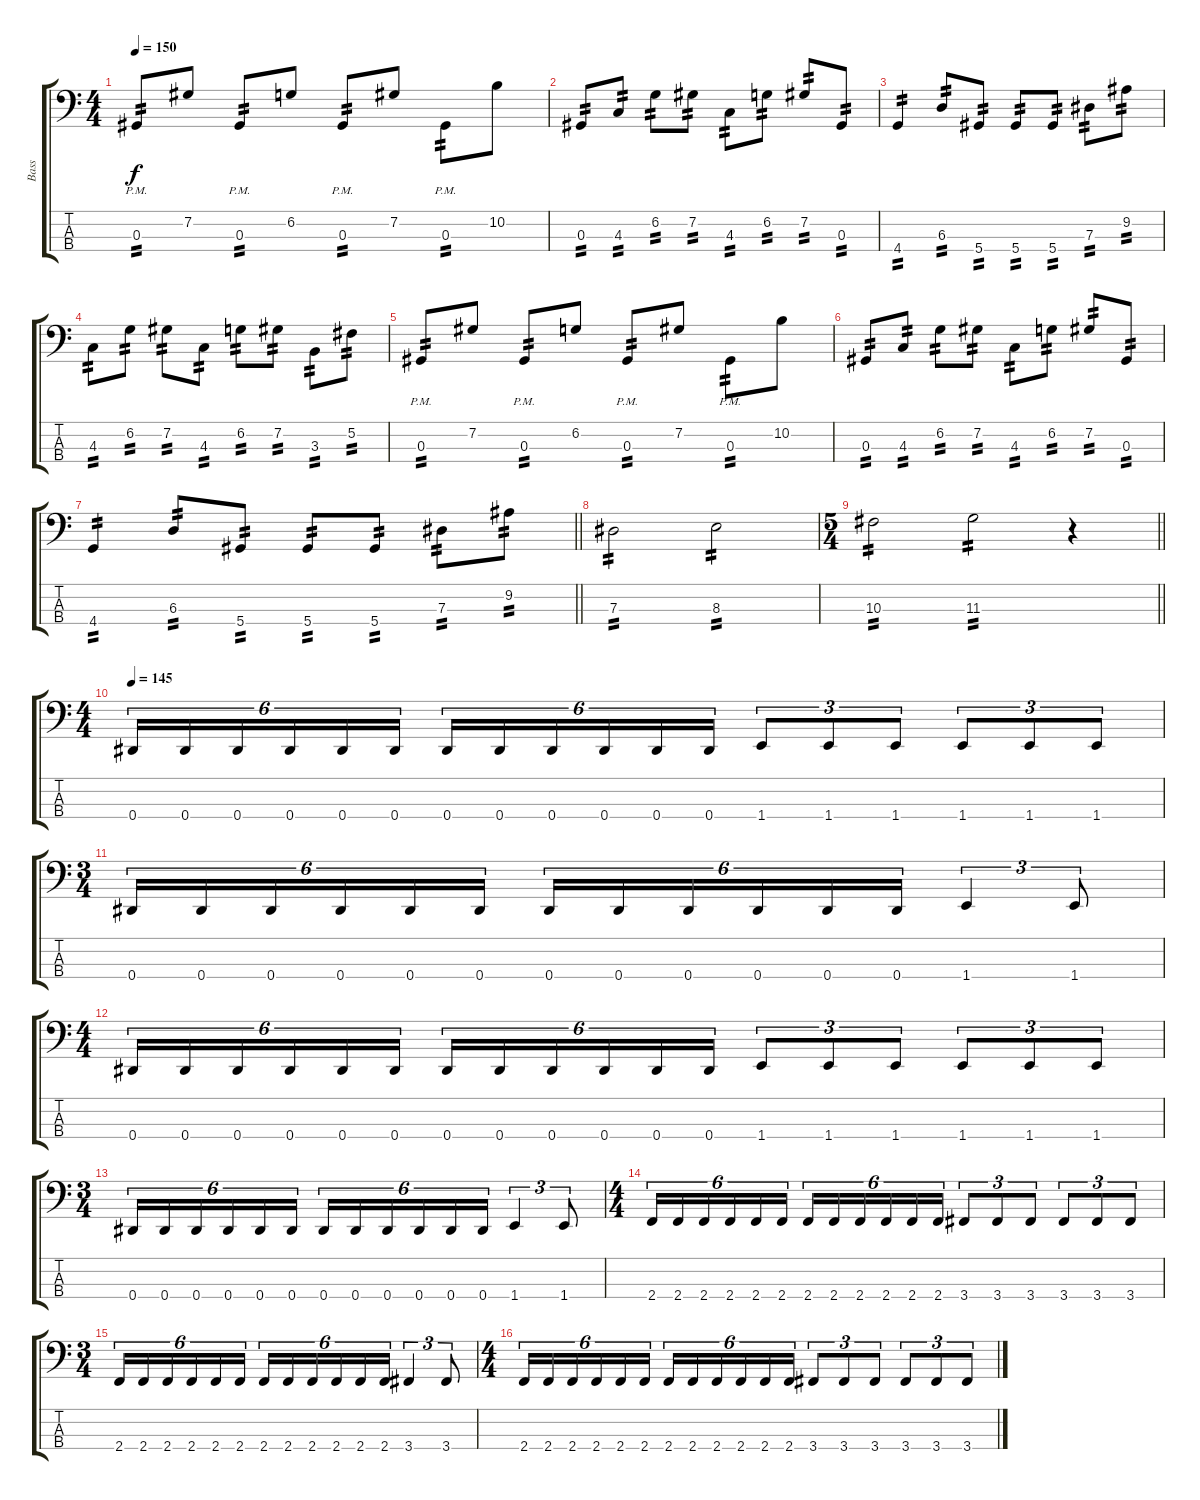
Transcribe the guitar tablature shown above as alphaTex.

\track ("Bass" "Bass") {instrument electricbasspick}
\staff {score tabs}
\tuning (Gb2 Db2 Ab1 Eb1) {hide}
\ts (4 4)
\tempo 150
\clef f4
\ks c
0.3{pm}.8{tp 2 dy f} 7.2.8 0.3{pm}.8{tp 2} 6.2.8 0.3{pm}.8{tp 2} 7.2.8 0.3{pm}.8{tp 2} 10.2.8 |
0.3.8{tp 2} 4.3.8{tp 2} 6.2.8{tp 2} 7.2.8{tp 2} 4.3.8{tp 2} 6.2.8{tp 2} 7.2.8{tp 2} 0.3.8{tp 2} |
4.4.4{tp 2} 6.3.8{tp 2} 5.4.8{tp 2} 5.4.8{tp 2} 5.4.8{tp 2} 7.3.8{tp 2} 9.2.8{tp 2} |
4.3.8{tp 2} 6.2.8{tp 2} 7.2.8{tp 2} 4.3.8{tp 2} 6.2.8{tp 2} 7.2.8{tp 2} 3.3.8{tp 2} 5.2.8{tp 2} |
0.3{pm}.8{tp 2} 7.2.8 0.3{pm}.8{tp 2} 6.2.8 0.3{pm}.8{tp 2} 7.2.8 0.3{pm}.8{tp 2} 10.2.8 |
0.3.8{tp 2} 4.3.8{tp 2} 6.2.8{tp 2} 7.2.8{tp 2} 4.3.8{tp 2} 6.2.8{tp 2} 7.2.8{tp 2} 0.3.8{tp 2} |
\barLineRight lightlight
4.4.4{tp 2} 6.3.8{tp 2} 5.4.8{tp 2} 5.4.8{tp 2} 5.4.8{tp 2} 7.3.8{tp 2} 9.2.8{tp 2} |
\section ("" "")
7.3.2{tp 2} 8.3.2{tp 2} |
\ts (5 4)
\barLineRight lightlight
10.3.2{tp 2} 11.3.2{tp 2} r.4 |
\ts (4 4)
\tempo 145
0.4.16{tu (6 4)} 0.4.16{tu (6 4)} 0.4.16{tu (6 4)} 0.4.16{tu (6 4)} 0.4.16{tu (6 4)} 0.4.16{tu (6 4)} 0.4.16{tu (6 4)} 0.4.16{tu (6 4)} 0.4.16{tu (6 4)} 0.4.16{tu (6 4)} 0.4.16{tu (6 4)} 0.4.16{tu (6 4)} 1.4.8{tu (3 2)} 1.4.8{tu (3 2)} 1.4.8{tu (3 2)} 1.4.8{tu (3 2)} 1.4.8{tu (3 2)} 1.4.8{tu (3 2)} |
\ts (3 4)
0.4.16{tu (6 4)} 0.4.16{tu (6 4)} 0.4.16{tu (6 4)} 0.4.16{tu (6 4)} 0.4.16{tu (6 4)} 0.4.16{tu (6 4)} 0.4.16{tu (6 4)} 0.4.16{tu (6 4)} 0.4.16{tu (6 4)} 0.4.16{tu (6 4)} 0.4.16{tu (6 4)} 0.4.16{tu (6 4)} 1.4.4{tu (3 2)} 1.4.8{tu (3 2)} |
\ts (4 4)
0.4.16{tu (6 4)} 0.4.16{tu (6 4)} 0.4.16{tu (6 4)} 0.4.16{tu (6 4)} 0.4.16{tu (6 4)} 0.4.16{tu (6 4)} 0.4.16{tu (6 4)} 0.4.16{tu (6 4)} 0.4.16{tu (6 4)} 0.4.16{tu (6 4)} 0.4.16{tu (6 4)} 0.4.16{tu (6 4)} 1.4.8{tu (3 2)} 1.4.8{tu (3 2)} 1.4.8{tu (3 2)} 1.4.8{tu (3 2)} 1.4.8{tu (3 2)} 1.4.8{tu (3 2)} |
\ts (3 4)
0.4.16{tu (6 4)} 0.4.16{tu (6 4)} 0.4.16{tu (6 4)} 0.4.16{tu (6 4)} 0.4.16{tu (6 4)} 0.4.16{tu (6 4)} 0.4.16{tu (6 4)} 0.4.16{tu (6 4)} 0.4.16{tu (6 4)} 0.4.16{tu (6 4)} 0.4.16{tu (6 4)} 0.4.16{tu (6 4)} 1.4.4{tu (3 2)} 1.4.8{tu (3 2)} |
\ts (4 4)
2.4.16{tu (6 4)} 2.4.16{tu (6 4)} 2.4.16{tu (6 4)} 2.4.16{tu (6 4)} 2.4.16{tu (6 4)} 2.4.16{tu (6 4)} 2.4.16{tu (6 4)} 2.4.16{tu (6 4)} 2.4.16{tu (6 4)} 2.4.16{tu (6 4)} 2.4.16{tu (6 4)} 2.4.16{tu (6 4)} 3.4.8{tu (3 2)} 3.4.8{tu (3 2)} 3.4.8{tu (3 2)} 3.4.8{tu (3 2)} 3.4.8{tu (3 2)} 3.4.8{tu (3 2)} |
\ts (3 4)
2.4.16{tu (6 4)} 2.4.16{tu (6 4)} 2.4.16{tu (6 4)} 2.4.16{tu (6 4)} 2.4.16{tu (6 4)} 2.4.16{tu (6 4)} 2.4.16{tu (6 4)} 2.4.16{tu (6 4)} 2.4.16{tu (6 4)} 2.4.16{tu (6 4)} 2.4.16{tu (6 4)} 2.4.16{tu (6 4)} 3.4.4{tu (3 2)} 3.4.8{tu (3 2)} |
\ts (4 4)
2.4.16{tu (6 4)} 2.4.16{tu (6 4)} 2.4.16{tu (6 4)} 2.4.16{tu (6 4)} 2.4.16{tu (6 4)} 2.4.16{tu (6 4)} 2.4.16{tu (6 4)} 2.4.16{tu (6 4)} 2.4.16{tu (6 4)} 2.4.16{tu (6 4)} 2.4.16{tu (6 4)} 2.4.16{tu (6 4)} 3.4.8{tu (3 2)} 3.4.8{tu (3 2)} 3.4.8{tu (3 2)} 3.4.8{tu (3 2)} 3.4.8{tu (3 2)} 3.4.8{tu (3 2)}
